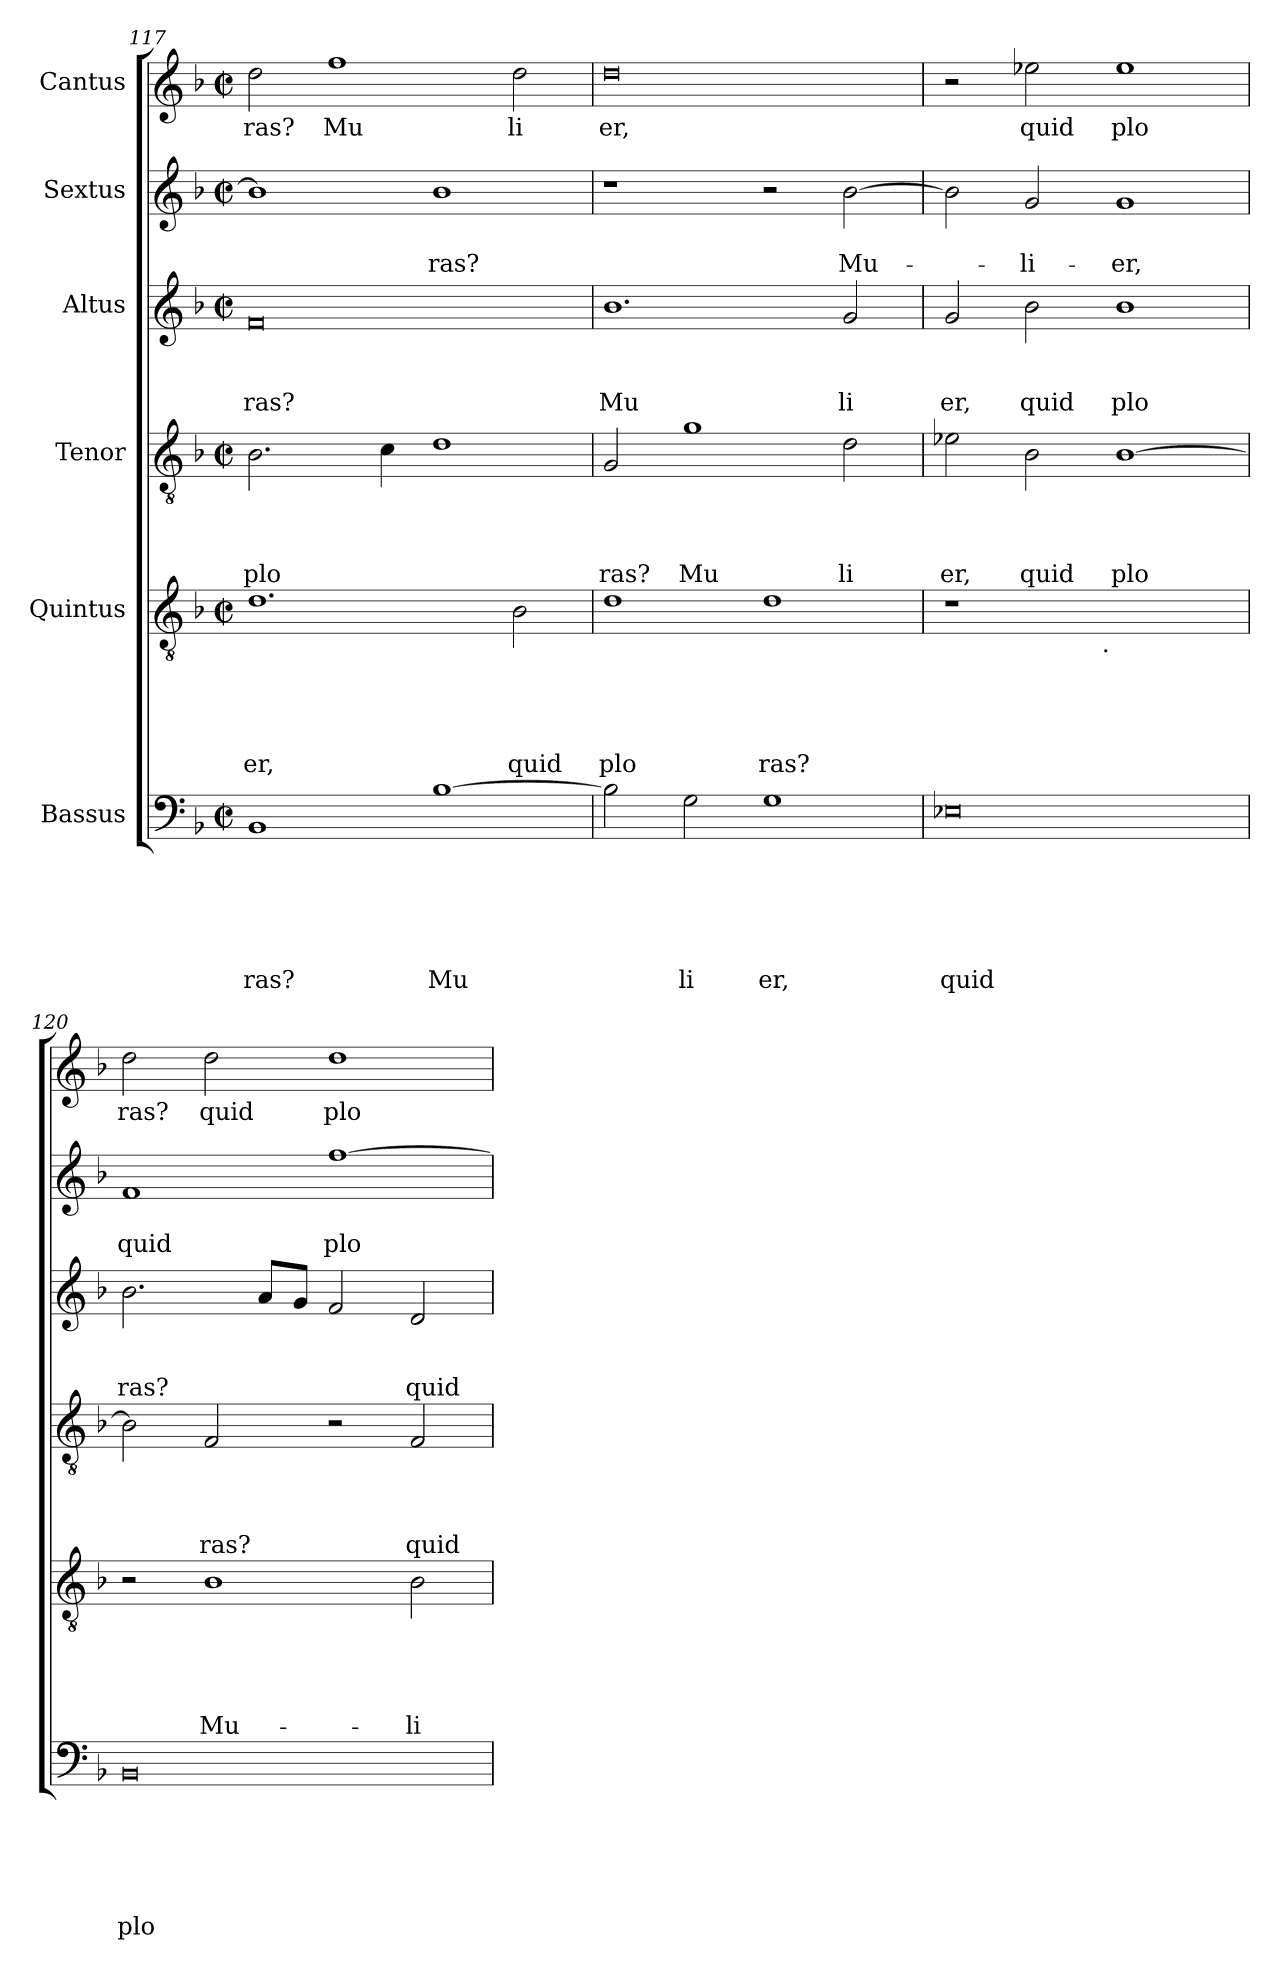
**kern	**text	**text	**text	**text	**text	**text	**kern	**text	**text	**text	**text	**text	**kern	**text	**text	**text	**text	**kern	**text	**text	**text	**kern	**text	**text	**kern	**text
*part6	*part6	*part6	*part6	*part6	*part6	*part6	*part5	*part5	*part5	*part5	*part5	*part5	*part4	*part4	*part4	*part4	*part4	*part3	*part3	*part3	*part3	*part2	*part2	*part2	*part1	*part1
*staff6	*staff6	*staff6	*staff6	*staff6	*staff6	*staff6	*staff5	*staff5	*staff5	*staff5	*staff5	*staff5	*staff4	*staff4	*staff4	*staff4	*staff4	*staff3	*staff3	*staff3	*staff3	*staff2	*staff2	*staff2	*staff1	*staff1
*I"Bassus	*	*	*	*	*	*	*I"Quintus	*	*	*	*	*	*I"Tenor	*	*	*	*	*I"Altus	*	*	*	*I"Sextus	*	*	*I"Cantus	*
*clefF4	*	*	*	*	*	*	*clefGv2	*	*	*	*	*	*clefGv2	*	*	*	*	*clefG2	*	*	*	*clefG2	*	*	*clefG2	*
*k[b-]	*	*	*	*	*	*	*k[b-]	*	*	*	*	*	*k[b-]	*	*	*	*	*k[b-]	*	*	*	*k[b-]	*	*	*k[b-]	*
*F:	*	*	*	*	*	*	*F:	*	*	*	*	*	*F:	*	*	*	*	*F:	*	*	*	*F:	*	*	*F:	*
*M2/2	*	*	*	*	*	*	*M2/2	*	*	*	*	*	*M2/2	*	*	*	*	*M2/2	*	*	*	*M2/2	*	*	*M2/2	*
*met(c|)	*	*	*	*	*	*	*met(c|)	*	*	*	*	*	*met(c|)	*	*	*	*	*met(c|)	*	*	*	*met(c|)	*	*	*met(c|)	*
=117	=117	=117	=117	=117	=117	=117	=117	=117	=117	=117	=117	=117	=117	=117	=117	=117	=117	=117	=117	=117	=117	=117	=117	=117	=117	=117
!	!	!	!	!	!	!LO:LY:b	!	!	!	!	!	!LO:LY:b	!	!	!	!	!LO:LY:b	!	!	!	!LO:LY:b	!	!	!	!	!LO:LY:b
1BB-	.	.	.	.	.	ras?	1.d	.	.	.	.	er,	2.B-\	.	.	.	plo	0f	.	.	ras?	1b-]	.	.	2dd\	ras?
!	!	!	!	!	!	!	!	!	!	!	!	!	!	!	!	!	!	!	!	!	!	!	!	!	!	!LO:LY:b
.	.	.	.	.	.	.	.	.	.	.	.	.	.	.	.	.	.	.	.	.	.	.	.	.	1ff	Mu
.	.	.	.	.	.	.	.	.	.	.	.	.	4c\	.	.	.	.	.	.	.	.	.	.	.	.	.
!	!	!	!	!	!	!LO:LY:b	!	!	!	!	!	!	!	!	!	!	!	!	!	!	!	!	!	!LO:LY:b	!	!
[>1B-	.	.	.	.	.	Mu	.	.	.	.	.	.	1d	.	.	.	.	.	.	.	.	1b-	.	-ras?	.	.
!	!	!	!	!	!	!	!	!	!	!	!	!LO:LY:b	!	!	!	!	!	!	!	!	!	!	!	!	!	!LO:LY:b
.	.	.	.	.	.	.	2B-\	.	.	.	.	quid	.	.	.	.	.	.	.	.	.	.	.	.	2dd\	li
=118	=118	=118	=118	=118	=118	=118	=118	=118	=118	=118	=118	=118	=118	=118	=118	=118	=118	=118	=118	=118	=118	=118	=118	=118	=118	=118
!	!	!	!	!	!	!	!	!	!	!	!	!LO:LY:b	!	!	!	!	!LO:LY:b	!	!	!	!LO:LY:b	!	!	!	!	!LO:LY:b
2B-\]	.	.	.	.	.	.	1d	.	.	.	.	plo	2G/	.	.	.	ras?	1.b-	.	.	Mu	1r	.	.	0dd	er,
!	!	!	!	!	!	!LO:LY:b	!	!	!	!	!	!	!	!	!	!	!LO:LY:b	!	!	!	!	!	!	!	!	!
2G\	.	.	.	.	.	li	.	.	.	.	.	.	1g	.	.	.	Mu	.	.	.	.	.	.	.	.	.
!	!	!	!	!	!	!LO:LY:b	!	!	!	!	!	!LO:LY:b	!	!	!	!	!	!	!	!	!	!	!	!	!	!
1G	.	.	.	.	.	er,	1d	.	.	.	.	ras?	.	.	.	.	.	.	.	.	.	2r	.	.	.	.
!	!	!	!	!	!	!	!	!	!	!	!	!	!	!	!	!	!LO:LY:b	!	!	!	!LO:LY:b	!	!	!LO:LY:b	!	!
.	.	.	.	.	.	.	.	.	.	.	.	.	2d\	.	.	.	li	2g/	.	.	li	[>2b-\	.	Mu-	.	.
=119	=119	=119	=119	=119	=119	=119	=119	=119	=119	=119	=119	=119	=119	=119	=119	=119	=119	=119	=119	=119	=119	=119	=119	=119	=119	=119
!	!	!	!	!	!	!LO:LY:b	!	!	!	!	!	!	!	!	!	!	!LO:LY:b	!	!	!	!LO:LY:b	!	!	!	!	!
*	*	*	*	*	*	*	*^	*	*	*	*	*	*	*	*	*	*	*	*	*	*	*	*	*	*	*
0E-X	.	.	.	.	.	quid	1r	2ryy	.	.	.	.	.	2e-X\	.	.	.	er,	2g/	.	.	er,	2b-\]	.	.	2r	.
!	!	!	!	!	!	!	!	!	!	!	!	!	!	!	!	!	!	!LO:LY:b	!	!	!	!LO:LY:b	!	!	!LO:LY:b	!	!LO:LY:b
.	.	.	.	.	.	.	.	4...ryy	.	.	.	.	.	2B-\	.	.	.	quid	2b-\	.	.	quid	2g/	.	-li-	2ee-X\	quid
!	!	!	!	!	!	!	!	!LO:TX:b:t=.	!	!	!	!	!	!	!	!	!	!	!	!	!	!	!	!	!	!	!
.	.	.	.	.	.	.	.	1ryy	.	.	.	.	.	.	.	.	.	.	.	.	.	.	.	.	.	.	.
!	!	!	!	!	!	!	!	!	!	!	!	!	!	!	!	!	!	!LO:LY:b	!	!	!	!LO:LY:b	!	!	!LO:LY:b	!	!LO:LY:b
.	.	.	.	.	.	.	1ryy	.	.	.	.	.	.	[>1B-	.	.	.	plo	1b-	.	.	plo	1g	.	-er,	1ee-	plo
.	.	.	.	.	.	.	.	32ryy	.	.	.	.	.	.	.	.	.	.	.	.	.	.	.	.	.	.	.
!!LO:PB:g=z
=120	=120	=120	=120	=120	=120	=120	=120	=120	=120	=120	=120	=120	=120	=120	=120	=120	=120	=120	=120	=120	=120	=120	=120	=120	=120	=120	=120
!	!	!	!	!	!	!LO:LY:b	!	!	!	!	!	!	!	!	!	!	!	!	!	!	!	!LO:LY:b	!	!	!LO:LY:b	!	!LO:LY:b
*	*	*	*	*	*	*	*v	*v	*	*	*	*	*	*	*	*	*	*	*	*	*	*	*	*	*	*	*
0BB-	.	.	.	.	.	plo-	2r	.	.	.	.	.	2B-\]	.	.	.	.	2.b-\	.	.	ras?	1f	.	quid	2dd\	ras?
!	!	!	!	!	!	!	!	!	!	!	!	!LO:LY:b	!	!	!	!	!LO:LY:b	!	!	!	!	!	!	!	!	!LO:LY:b
.	.	.	.	.	.	.	1B-	.	.	.	.	Mu-	2F/	.	.	.	ras?	.	.	.	.	.	.	.	2dd\	quid
.	.	.	.	.	.	.	.	.	.	.	.	.	.	.	.	.	.	8a/L	.	.	.	.	.	.	.	.
.	.	.	.	.	.	.	.	.	.	.	.	.	.	.	.	.	.	8g/J	.	.	.	.	.	.	.	.
!	!	!	!	!	!	!	!	!	!	!	!	!	!	!	!	!	!	!	!	!	!	!	!	!LO:LY:b	!	!LO:LY:b
.	.	.	.	.	.	.	.	.	.	.	.	.	2r	.	.	.	.	2f/	.	.	.	[>1ff	.	plo	1dd	plo
!	!	!	!	!	!	!	!	!	!	!	!	!LO:LY:b	!	!	!	!	!LO:LY:b	!	!	!	!LO:LY:b	!	!	!	!	!
.	.	.	.	.	.	.	2B-\	.	.	.	.	-li-	2F/	.	.	.	quid	2d/	.	.	quid	.	.	.	.	.
=	=	=	=	=	=	=	=	=	=	=	=	=	=	=	=	=	=	=	=	=	=	=	=	=	=	=
*-	*-	*-	*-	*-	*-	*-	*-	*-	*-	*-	*-	*-	*-	*-	*-	*-	*-	*-	*-	*-	*-	*-	*-	*-	*-	*-
